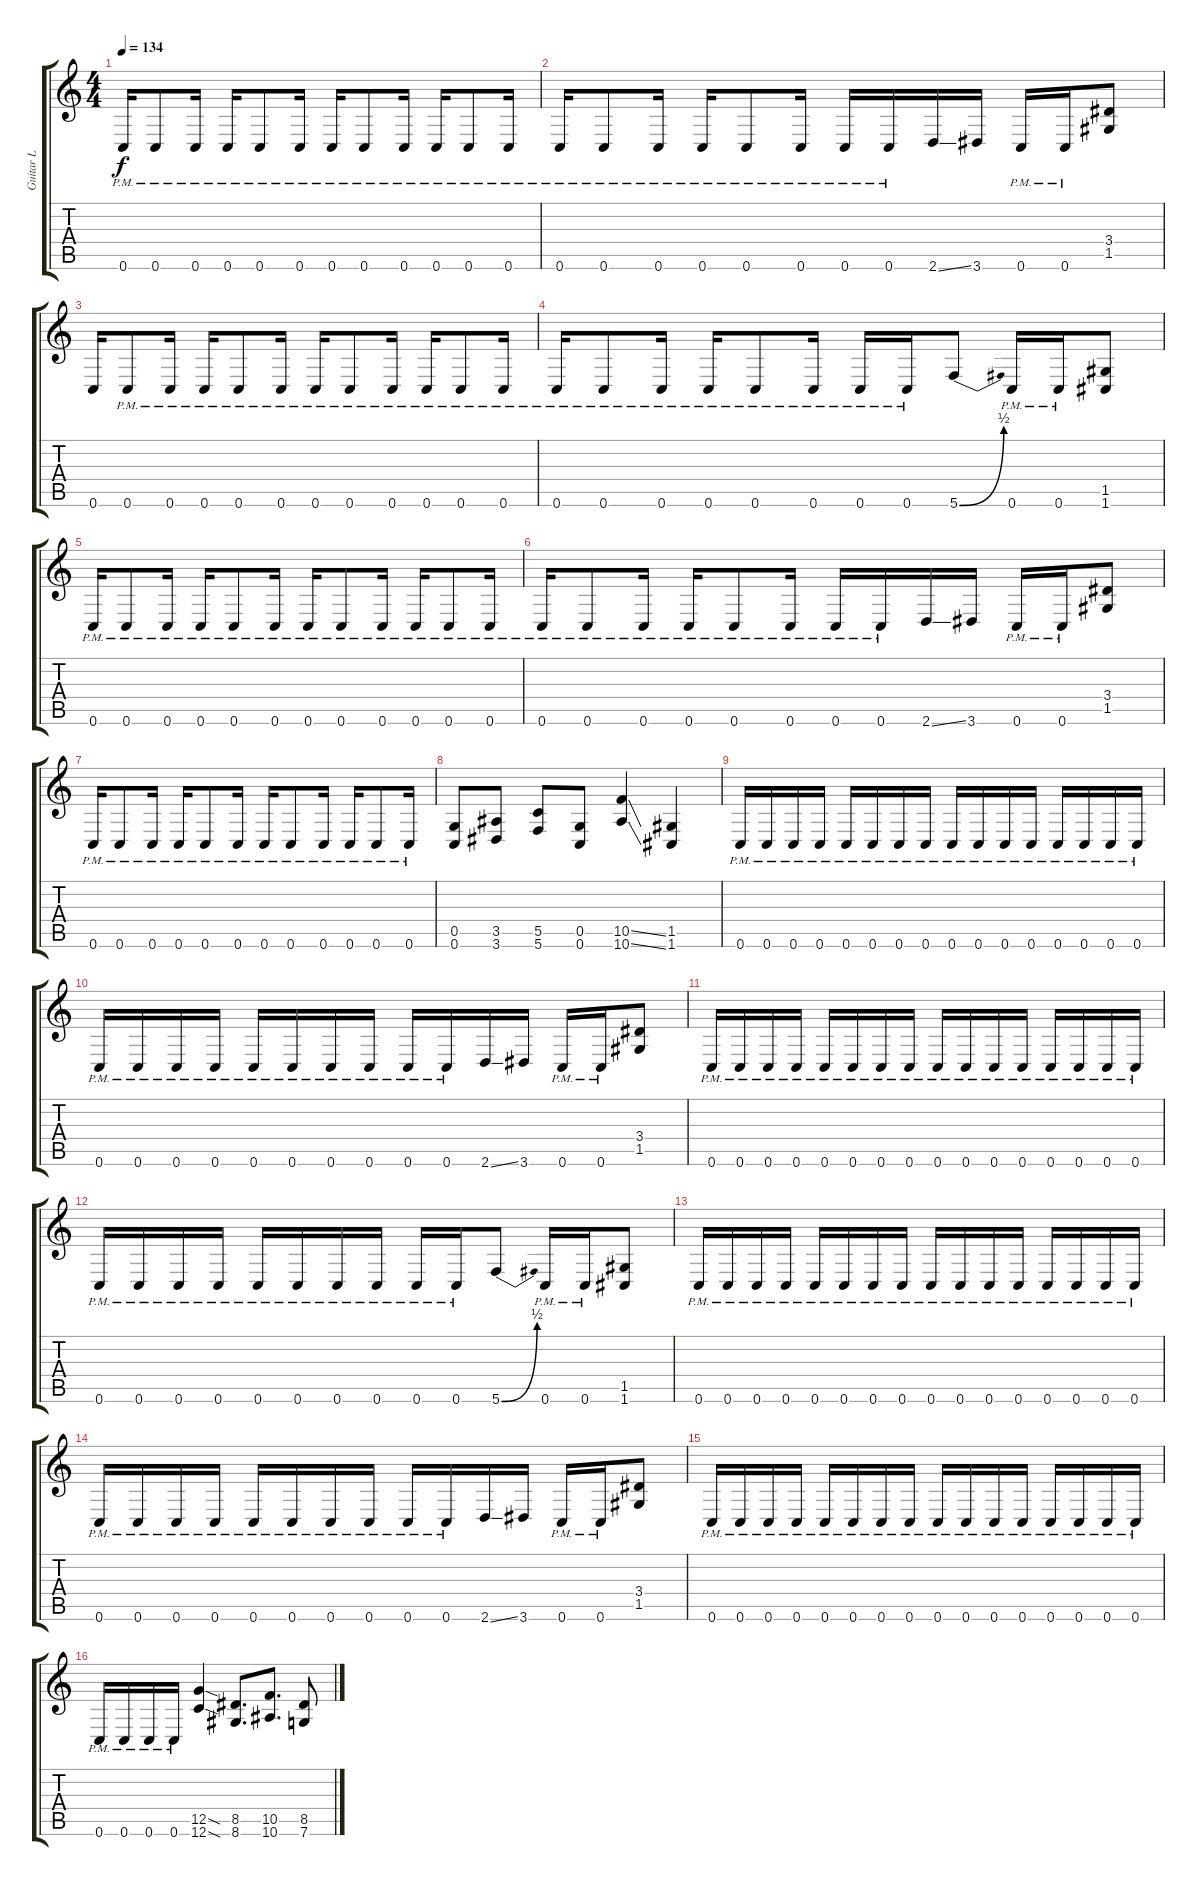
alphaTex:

\track ("Guitar L" "Guitar L") {instrument overdrivenguitar}
\staff {score tabs}
\tuning (D4 A3 F3 C3 G2 C2) {hide}
\ts (4 4)
\tempo 134
\clef g2
\ks c
0.6{pm}.16{dy f} 0.6{pm}.8 0.6{pm}.16 0.6{pm}.16 0.6{pm}.8 0.6{pm}.16 0.6{pm}.16 0.6{pm}.8 0.6{pm}.16 0.6{pm}.16 0.6{pm}.8 0.6{pm}.16 |
0.6{pm}.16 0.6{pm}.8 0.6{pm}.16 0.6{pm}.16 0.6{pm}.8 0.6{pm}.16 0.6{pm}.16 0.6{pm}.16 2.6{ss}.16 3.6.16 0.6{pm}.16 0.6{pm}.16 (3.4 1.5).8 |
0.6.16 0.6{pm}.8 0.6{pm}.16 0.6{pm}.16 0.6{pm}.8 0.6{pm}.16 0.6{pm}.16 0.6{pm}.8 0.6{pm}.16 0.6{pm}.16 0.6{pm}.8 0.6{pm}.16 |
0.6{pm}.16 0.6{pm}.8 0.6{pm}.16 0.6{pm}.16 0.6{pm}.8 0.6{pm}.16 0.6{pm}.16 0.6{pm}.16 5.6{be (bend 0 0 60 2)}.8 0.6{pm}.16 0.6{pm}.16 (1.5 1.6).8 |
0.6{pm}.16 0.6{pm}.8 0.6{pm}.16 0.6{pm}.16 0.6{pm}.8 0.6{pm}.16 0.6{pm}.16 0.6{pm}.8 0.6{pm}.16 0.6{pm}.16 0.6{pm}.8 0.6{pm}.16 |
0.6{pm}.16 0.6{pm}.8 0.6{pm}.16 0.6{pm}.16 0.6{pm}.8 0.6{pm}.16 0.6{pm}.16 0.6{pm}.16 2.6{ss}.16 3.6.16 0.6{pm}.16 0.6{pm}.16 (3.4 1.5).8 |
0.6{pm}.16 0.6{pm}.8 0.6{pm}.16 0.6{pm}.16 0.6{pm}.8 0.6{pm}.16 0.6{pm}.16 0.6{pm}.8 0.6{pm}.16 0.6{pm}.16 0.6{pm}.8 0.6{pm}.16 |
(0.5 0.6).8 (3.5 3.6).8 (5.5 5.6).8 (0.5 0.6).8 (10.5{ss} 10.6{ss}).4 (1.5 1.6).4 |
0.6{pm}.16 0.6{pm}.16 0.6{pm}.16 0.6{pm}.16 0.6{pm}.16 0.6{pm}.16 0.6{pm}.16 0.6{pm}.16 0.6{pm}.16 0.6{pm}.16 0.6{pm}.16 0.6{pm}.16 0.6{pm}.16 0.6{pm}.16 0.6{pm}.16 0.6{pm}.16 |
0.6{pm}.16 0.6{pm}.16 0.6{pm}.16 0.6{pm}.16 0.6{pm}.16 0.6{pm}.16 0.6{pm}.16 0.6{pm}.16 0.6{pm}.16 0.6{pm}.16 2.6{ss}.16 3.6.16 0.6{pm}.16 0.6{pm}.16 (3.4 1.5).8 |
0.6{pm}.16 0.6{pm}.16 0.6{pm}.16 0.6{pm}.16 0.6{pm}.16 0.6{pm}.16 0.6{pm}.16 0.6{pm}.16 0.6{pm}.16 0.6{pm}.16 0.6{pm}.16 0.6{pm}.16 0.6{pm}.16 0.6{pm}.16 0.6{pm}.16 0.6{pm}.16 |
0.6{pm}.16 0.6{pm}.16 0.6{pm}.16 0.6{pm}.16 0.6{pm}.16 0.6{pm}.16 0.6{pm}.16 0.6{pm}.16 0.6{pm}.16 0.6{pm}.16 5.6{be (bend 0 0 60 2)}.8 0.6{pm}.16 0.6{pm}.16 (1.5 1.6).8 |
0.6{pm}.16 0.6{pm}.16 0.6{pm}.16 0.6{pm}.16 0.6{pm}.16 0.6{pm}.16 0.6{pm}.16 0.6{pm}.16 0.6{pm}.16 0.6{pm}.16 0.6{pm}.16 0.6{pm}.16 0.6{pm}.16 0.6{pm}.16 0.6{pm}.16 0.6{pm}.16 |
0.6{pm}.16 0.6{pm}.16 0.6{pm}.16 0.6{pm}.16 0.6{pm}.16 0.6{pm}.16 0.6{pm}.16 0.6{pm}.16 0.6{pm}.16 0.6{pm}.16 2.6{ss}.16 3.6.16 0.6{pm}.16 0.6{pm}.16 (3.4 1.5).8 |
0.6{pm}.16 0.6{pm}.16 0.6{pm}.16 0.6{pm}.16 0.6{pm}.16 0.6{pm}.16 0.6{pm}.16 0.6{pm}.16 0.6{pm}.16 0.6{pm}.16 0.6{pm}.16 0.6{pm}.16 0.6{pm}.16 0.6{pm}.16 0.6{pm}.16 0.6{pm}.16 |
0.6{pm}.16 0.6{pm}.16 0.6{pm}.16 0.6{pm}.16 (12.5{sod} 12.6{sod}).4 (8.5 8.6).8{d} (10.5 10.6).8{d} (8.5 7.6).8
